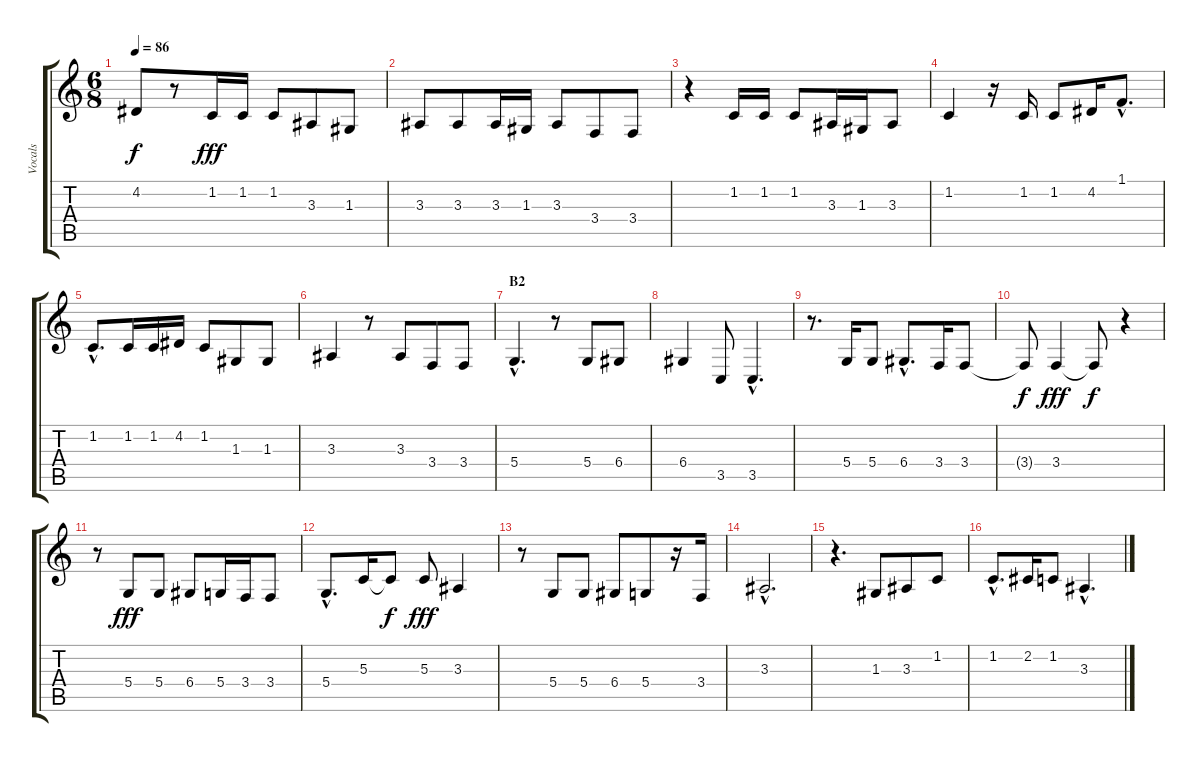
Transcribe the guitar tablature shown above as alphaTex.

\track ("Vocals" "Vocals") {instrument lead6voice}
\staff {score tabs}
\tuning (E4 B3 G3 D3 A2 E2) {hide}
\ts (6 8)
\tempo 86
\clef g2
\ks c
4.2{t}.8{dy f} r.8 1.2.16{dy fff} 1.2.16 1.2.8 3.3.8 1.3.8 |
3.3.8 3.3.8 3.3.16 1.3.16 3.3.8 3.4.8 3.4.8 |
r.4 1.2.16 1.2.16 1.2.8 3.3.16 1.3.16 3.3.8 |
1.2.4 r.16 1.2.16 1.2.8 4.2.16 1.1{hac}.8{d} |
1.2{hac}.8{d} 1.2.16 1.2.16 4.2.16 1.2.8 1.3.8 1.3.8 |
3.3.4 r.8 3.3.8 3.4.8 3.4.8 |
\section ("" "B2")
5.4{hac}.4{d} r.8 5.4.8 6.4.8 |
6.4.4 3.5.8 3.5{hac}.4{d} |
r.8{d} 5.4.16 5.4.8 6.4{hac}.8{d} 3.4.16 3.4.8 |
3.4{t}.8{dy f} 3.4.4{dy fff} 3.4{t}.8{dy f} r.4 |
r.8 5.4.8{dy fff} 5.4.8 6.4.8 5.4.16 3.4.16 3.4.8 |
5.4{hac}.8{d} 5.3.16 5.3{t}.8{dy f} 5.3.8{dy fff} 3.3.4 |
r.8 5.4.8 5.4.8 6.4.8 5.4.8 r.16 3.4.16 |
3.3{hac}.2{d} |
r.4{d} 1.3.8 3.3.8 1.2.8 |
1.2{hac}.8{d} 2.2.16 1.2.8 3.3{hac}.4{d}
